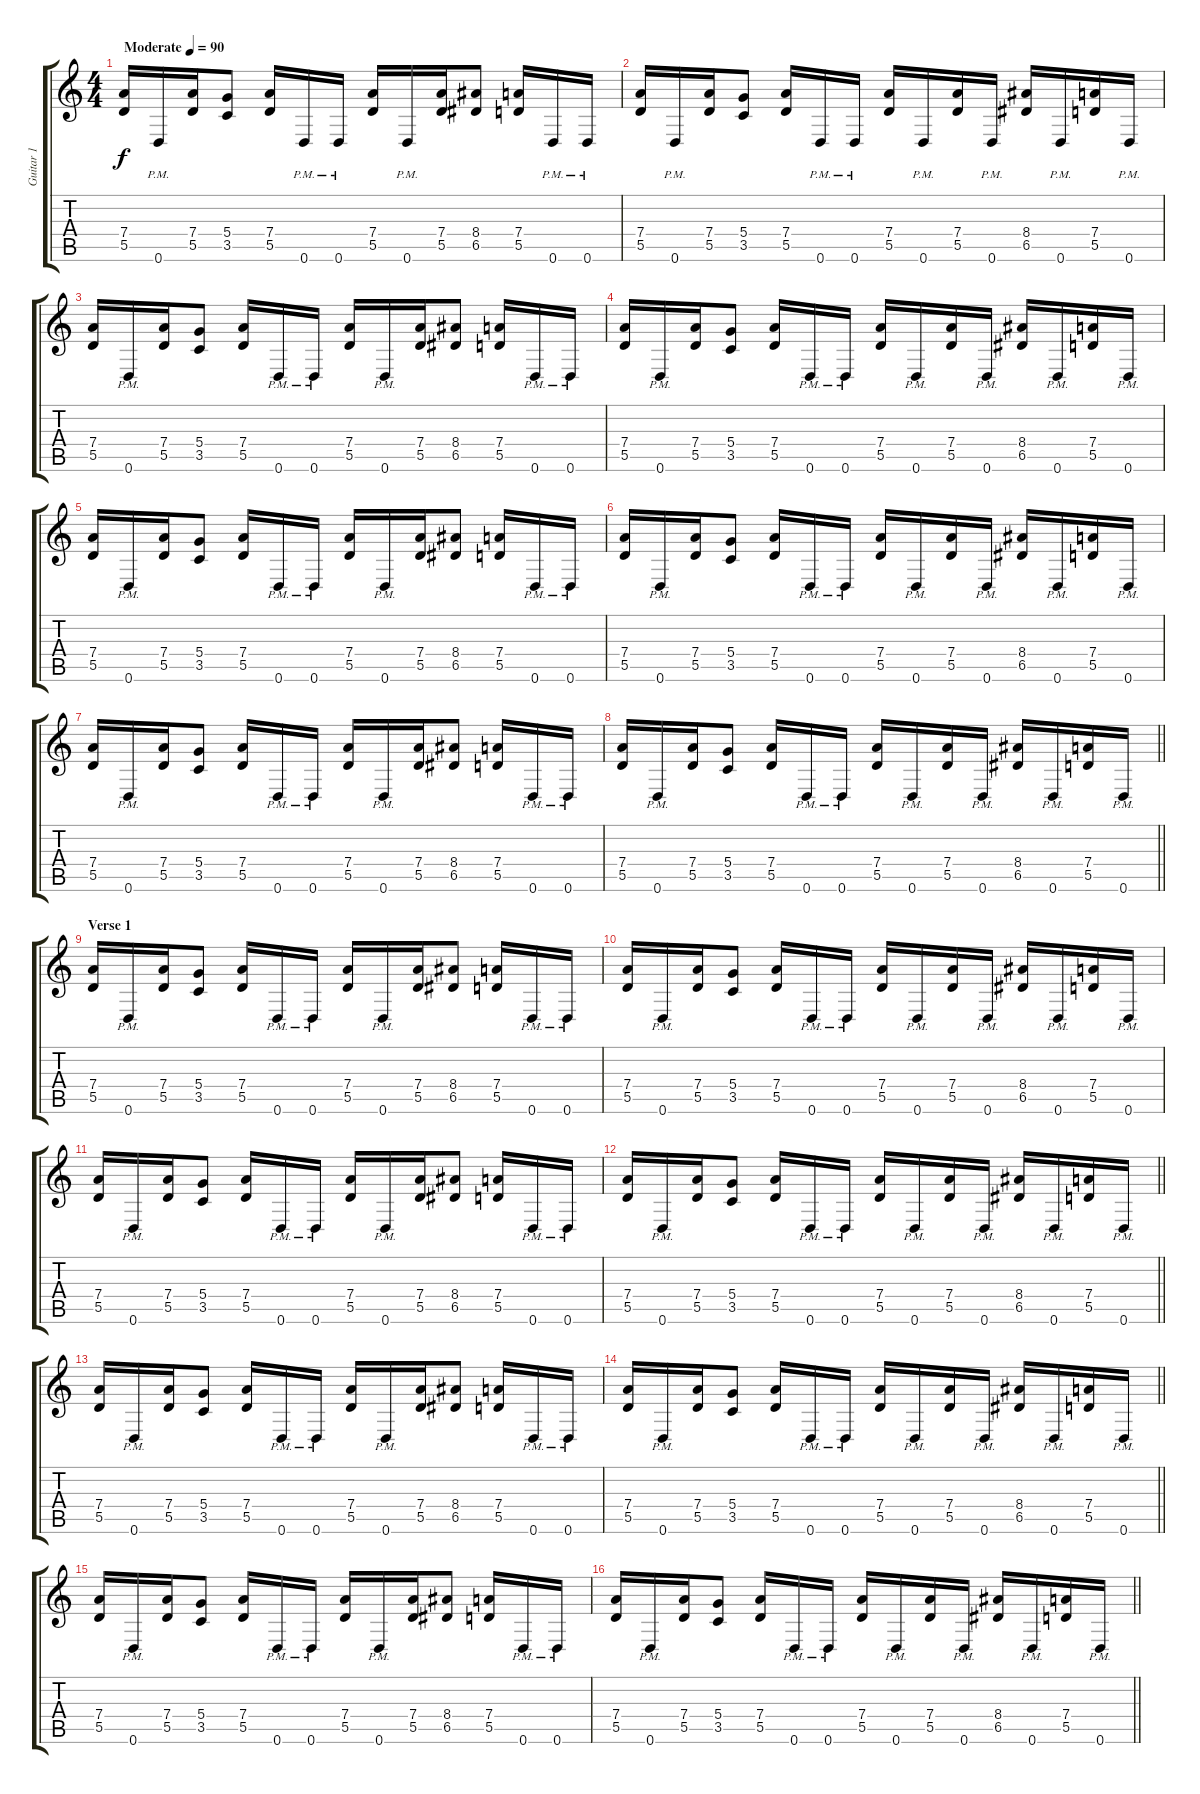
\track ("Guitar 1" "Guitar 1") {instrument distortionguitar}
\staff {score tabs}
\tuning (E4 B3 G3 D3 A2 D2) {hide}
\ts (4 4)
\tempo (90 "Moderate")
\clef g2
\ks c
(7.4 5.5).16{dy f instrument distortionguitar} 0.6{pm}.16 (7.4 5.5).16 (5.4 3.5).8 (7.4 5.5).16 0.6{pm}.16 0.6{pm}.16 (7.4 5.5).16 0.6{pm}.16 (7.4 5.5).16 (8.4 6.5).8 (7.4 5.5).16 0.6{pm}.16 0.6{pm}.16 |
(7.4 5.5).16 0.6{pm}.16 (7.4 5.5).16 (5.4 3.5).8 (7.4 5.5).16 0.6{pm}.16 0.6{pm}.16 (7.4 5.5).16 0.6{pm}.16 (7.4 5.5).16 0.6{pm}.16 (8.4 6.5).16 0.6{pm}.16 (7.4 5.5).16 0.6{pm}.16 |
(7.4 5.5).16 0.6{pm}.16 (7.4 5.5).16 (5.4 3.5).8 (7.4 5.5).16 0.6{pm}.16 0.6{pm}.16 (7.4 5.5).16 0.6{pm}.16 (7.4 5.5).16 (8.4 6.5).8 (7.4 5.5).16 0.6{pm}.16 0.6{pm}.16 |
(7.4 5.5).16 0.6{pm}.16 (7.4 5.5).16 (5.4 3.5).8 (7.4 5.5).16 0.6{pm}.16 0.6{pm}.16 (7.4 5.5).16 0.6{pm}.16 (7.4 5.5).16 0.6{pm}.16 (8.4 6.5).16 0.6{pm}.16 (7.4 5.5).16 0.6{pm}.16 |
(7.4 5.5).16 0.6{pm}.16 (7.4 5.5).16 (5.4 3.5).8 (7.4 5.5).16 0.6{pm}.16 0.6{pm}.16 (7.4 5.5).16 0.6{pm}.16 (7.4 5.5).16 (8.4 6.5).8 (7.4 5.5).16 0.6{pm}.16 0.6{pm}.16 |
(7.4 5.5).16 0.6{pm}.16 (7.4 5.5).16 (5.4 3.5).8 (7.4 5.5).16 0.6{pm}.16 0.6{pm}.16 (7.4 5.5).16 0.6{pm}.16 (7.4 5.5).16 0.6{pm}.16 (8.4 6.5).16 0.6{pm}.16 (7.4 5.5).16 0.6{pm}.16 |
(7.4 5.5).16 0.6{pm}.16 (7.4 5.5).16 (5.4 3.5).8 (7.4 5.5).16 0.6{pm}.16 0.6{pm}.16 (7.4 5.5).16 0.6{pm}.16 (7.4 5.5).16 (8.4 6.5).8 (7.4 5.5).16 0.6{pm}.16 0.6{pm}.16 |
\barLineRight lightlight
(7.4 5.5).16 0.6{pm}.16 (7.4 5.5).16 (5.4 3.5).8 (7.4 5.5).16 0.6{pm}.16 0.6{pm}.16 (7.4 5.5).16 0.6{pm}.16 (7.4 5.5).16 0.6{pm}.16 (8.4 6.5).16 0.6{pm}.16 (7.4 5.5).16 0.6{pm}.16 |
\section ("" "Verse 1")
(7.4 5.5).16 0.6{pm}.16 (7.4 5.5).16 (5.4 3.5).8 (7.4 5.5).16 0.6{pm}.16 0.6{pm}.16 (7.4 5.5).16 0.6{pm}.16 (7.4 5.5).16 (8.4 6.5).8 (7.4 5.5).16 0.6{pm}.16 0.6{pm}.16 |
(7.4 5.5).16 0.6{pm}.16 (7.4 5.5).16 (5.4 3.5).8 (7.4 5.5).16 0.6{pm}.16 0.6{pm}.16 (7.4 5.5).16 0.6{pm}.16 (7.4 5.5).16 0.6{pm}.16 (8.4 6.5).16 0.6{pm}.16 (7.4 5.5).16 0.6{pm}.16 |
(7.4 5.5).16 0.6{pm}.16 (7.4 5.5).16 (5.4 3.5).8 (7.4 5.5).16 0.6{pm}.16 0.6{pm}.16 (7.4 5.5).16 0.6{pm}.16 (7.4 5.5).16 (8.4 6.5).8 (7.4 5.5).16 0.6{pm}.16 0.6{pm}.16 |
\barLineRight lightlight
(7.4 5.5).16 0.6{pm}.16 (7.4 5.5).16 (5.4 3.5).8 (7.4 5.5).16 0.6{pm}.16 0.6{pm}.16 (7.4 5.5).16 0.6{pm}.16 (7.4 5.5).16 0.6{pm}.16 (8.4 6.5).16 0.6{pm}.16 (7.4 5.5).16 0.6{pm}.16 |
(7.4 5.5).16 0.6{pm}.16 (7.4 5.5).16 (5.4 3.5).8 (7.4 5.5).16 0.6{pm}.16 0.6{pm}.16 (7.4 5.5).16 0.6{pm}.16 (7.4 5.5).16 (8.4 6.5).8 (7.4 5.5).16 0.6{pm}.16 0.6{pm}.16 |
\barLineRight lightlight
(7.4 5.5).16 0.6{pm}.16 (7.4 5.5).16 (5.4 3.5).8 (7.4 5.5).16 0.6{pm}.16 0.6{pm}.16 (7.4 5.5).16 0.6{pm}.16 (7.4 5.5).16 0.6{pm}.16 (8.4 6.5).16 0.6{pm}.16 (7.4 5.5).16 0.6{pm}.16 |
(7.4 5.5).16 0.6{pm}.16 (7.4 5.5).16 (5.4 3.5).8 (7.4 5.5).16 0.6{pm}.16 0.6{pm}.16 (7.4 5.5).16 0.6{pm}.16 (7.4 5.5).16 (8.4 6.5).8 (7.4 5.5).16 0.6{pm}.16 0.6{pm}.16 |
\barLineRight lightlight
(7.4 5.5).16 0.6{pm}.16 (7.4 5.5).16 (5.4 3.5).8 (7.4 5.5).16 0.6{pm}.16 0.6{pm}.16 (7.4 5.5).16 0.6{pm}.16 (7.4 5.5).16 0.6{pm}.16 (8.4 6.5).16 0.6{pm}.16 (7.4 5.5).16 0.6{pm}.16
